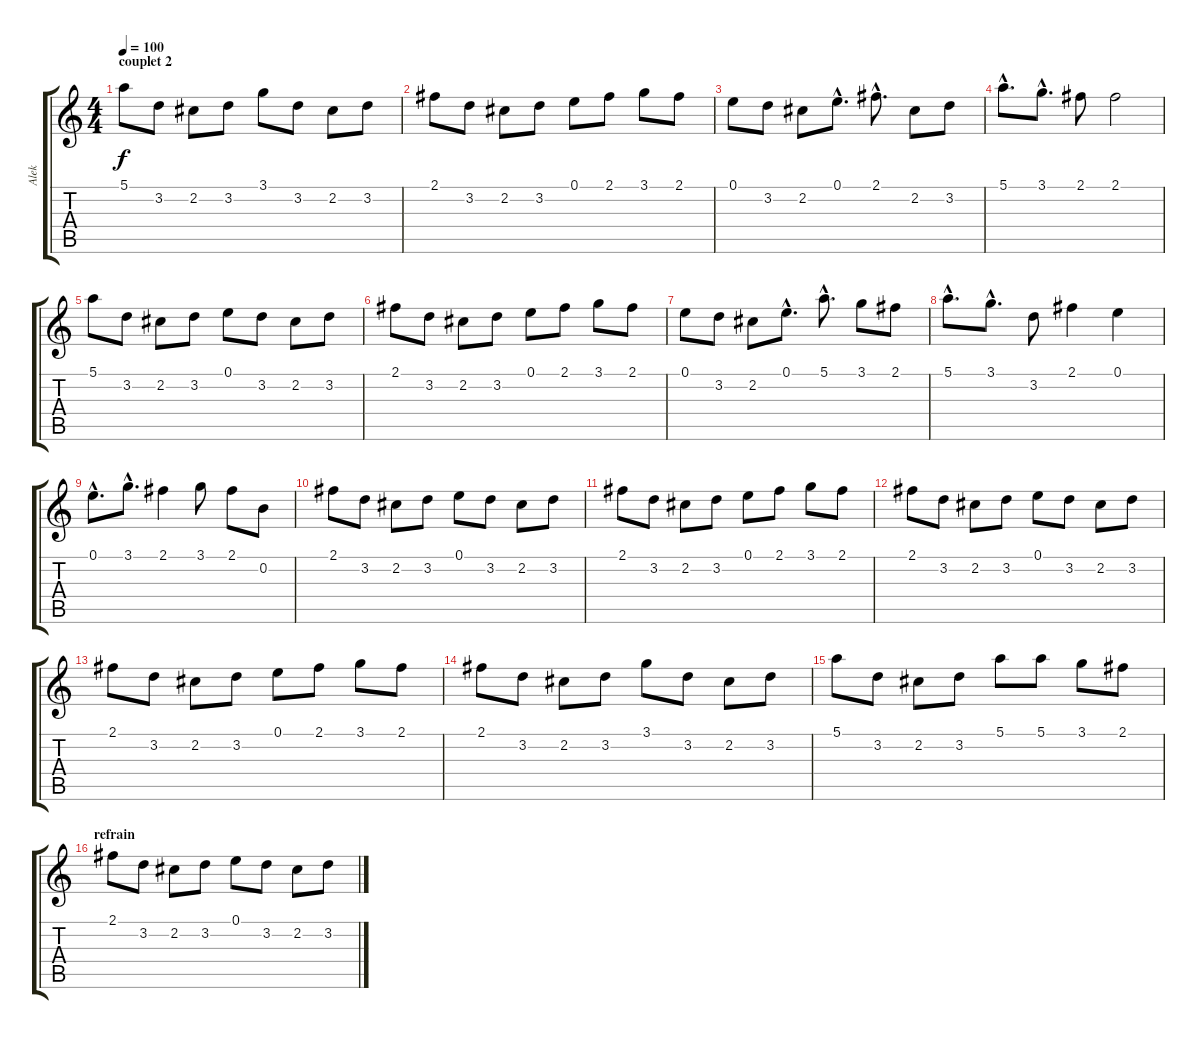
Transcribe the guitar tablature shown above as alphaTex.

\track ("Alek" "Alek") {instrument acousticguitarsteel}
\staff {score tabs}
\tuning (E4 B3 G3 D3 A2 E2) {hide}
\ts (4 4)
\section ("" "couplet 2")
\tempo 100
\clef g2
\ks c
5.1.8{dy f volume 15} 3.2.8 2.2.8 3.2.8 3.1.8 3.2.8 2.2.8 3.2.8 |
2.1.8 3.2.8 2.2.8 3.2.8 0.1.8 2.1.8 3.1.8 2.1.8 |
0.1.8 3.2.8 2.2.8 0.1{hac}.8{d} 2.1{hac}.8{d} 2.2.8 3.2.8 |
5.1{hac}.8{d} 3.1{hac}.8{d} 2.1.8 2.1.2 |
5.1.8{volume 15} 3.2.8 2.2.8 3.2.8 0.1.8 3.2.8 2.2.8 3.2.8 |
2.1.8 3.2.8 2.2.8 3.2.8 0.1.8 2.1.8 3.1.8 2.1.8 |
0.1.8 3.2.8 2.2.8 0.1{hac}.8{d} 5.1{hac}.8{d} 3.1.8 2.1.8 |
5.1{hac}.8{d} 3.1{hac}.8{d} 3.2.8 2.1.4 0.1.4 |
0.1{hac}.8{d} 3.1{hac}.8{d} 2.1.4 3.1.8 2.1.8 0.2.8 |
2.1.8 3.2.8 2.2.8 3.2.8 0.1.8 3.2.8 2.2.8 3.2.8 |
2.1.8 3.2.8 2.2.8 3.2.8 0.1.8 2.1.8 3.1.8 2.1.8 |
2.1.8 3.2.8 2.2.8 3.2.8 0.1.8 3.2.8 2.2.8 3.2.8 |
2.1.8 3.2.8 2.2.8 3.2.8 0.1.8 2.1.8 3.1.8 2.1.8 |
2.1.8 3.2.8 2.2.8 3.2.8 3.1.8 3.2.8 2.2.8 3.2.8 |
5.1.8 3.2.8 2.2.8 3.2.8 5.1.8 5.1.8 3.1.8 2.1.8 |
\section ("" "refrain")
2.1.8 3.2.8 2.2.8 3.2.8 0.1.8 3.2.8 2.2.8 3.2.8
